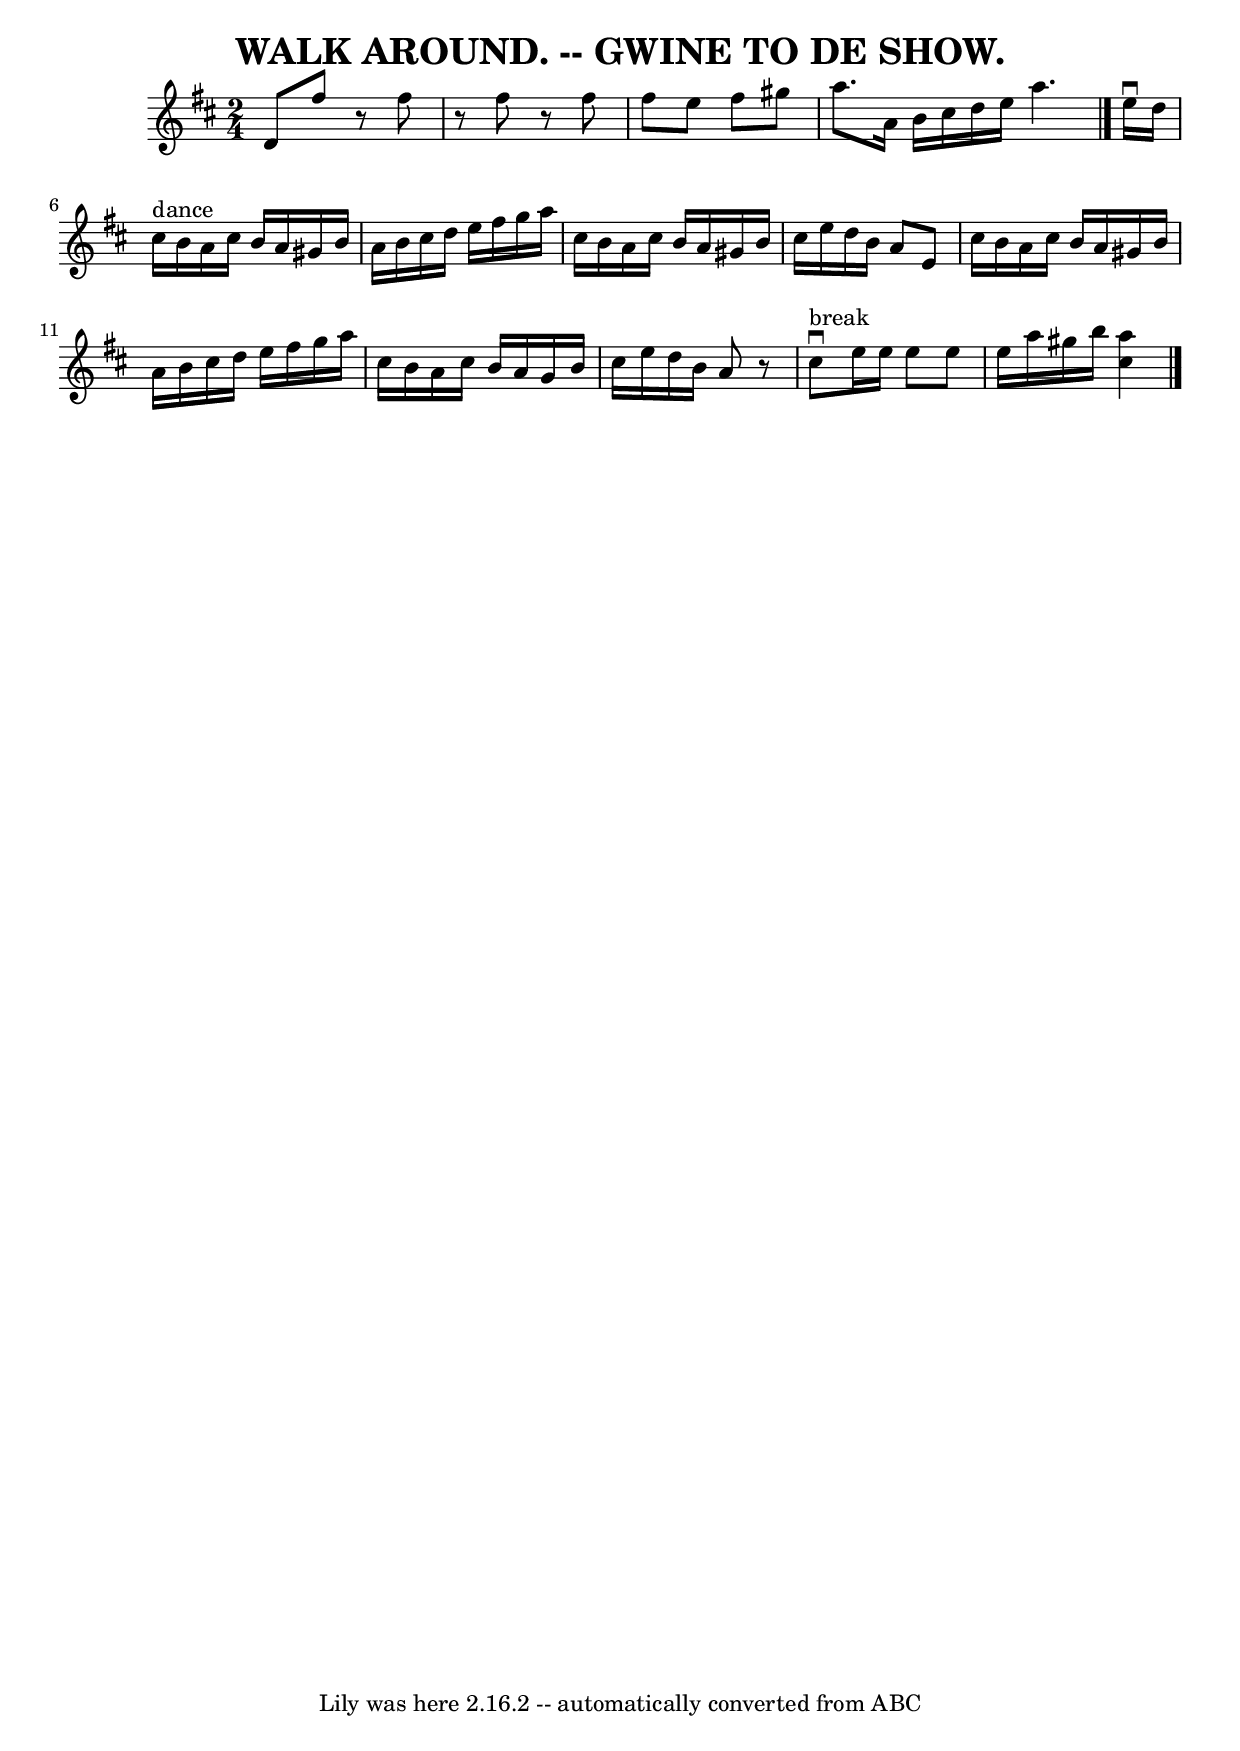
\version "2.16.2"
\include "Mammoth.ily"
\header {
  %% book = "Ryan's Mammoth Collection of Fiddle Tunes"
  crossRefNumber = "1"
  footnotes = ""
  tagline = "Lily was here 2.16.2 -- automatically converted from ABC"
  title = "WALK AROUND. -- GWINE TO DE SHOW."

}
voicedefault =  {


  \time 2/4 
  \key a \mixolydian
  d'8 fis''8    r8 fis''8    |
  r8 
  fis''8    r8 fis''8    |
  fis''8 e''8 fis''8 gis''8    
  |
  a''8. a'16 b'16 cis''16 d''16 e''16    \bar ":|"   
  a''4.    \bar "|." e''16^\downbow d''16    |
  cis''16 
  ^"dance" b'16 a'16 cis''16 b'16 a'16 gis'16 b'16    
  |
  a'16 b'16 cis''16 d''16 e''16 fis''16 g''16    
  a''16    |
  cis''16 b'16 a'16 cis''16 b'16 a'16    
  gis'16 b'16    |
  cis''16 e''16 d''16 b'16 a'8 e'8    
  |
  cis''16 b'16 a'16 cis''16 b'16 a'16 gis'16    
  b'16    |
  a'16 b'16 cis''16 d''16 e''16 fis''16    
  g''16 a''16    |
  cis''16 b'16 a'16 cis''16 b'16 a'16 
  g'16 b'16    |
  cis''16 e''16 d''16 b'16 a'8    r8    
  cis''8^"break"^\downbow e''16 e''16 e''8 e''8    |
  
  e''16 a''16 gis''16 b''16  << a''4 cis''4   >>   \bar "|."   

}

\score{
  <<

    \context Staff="default"
    {
      \voicedefault 
      
    }

  >>
  \layout {
    
  }
  \midi {
  }

}
